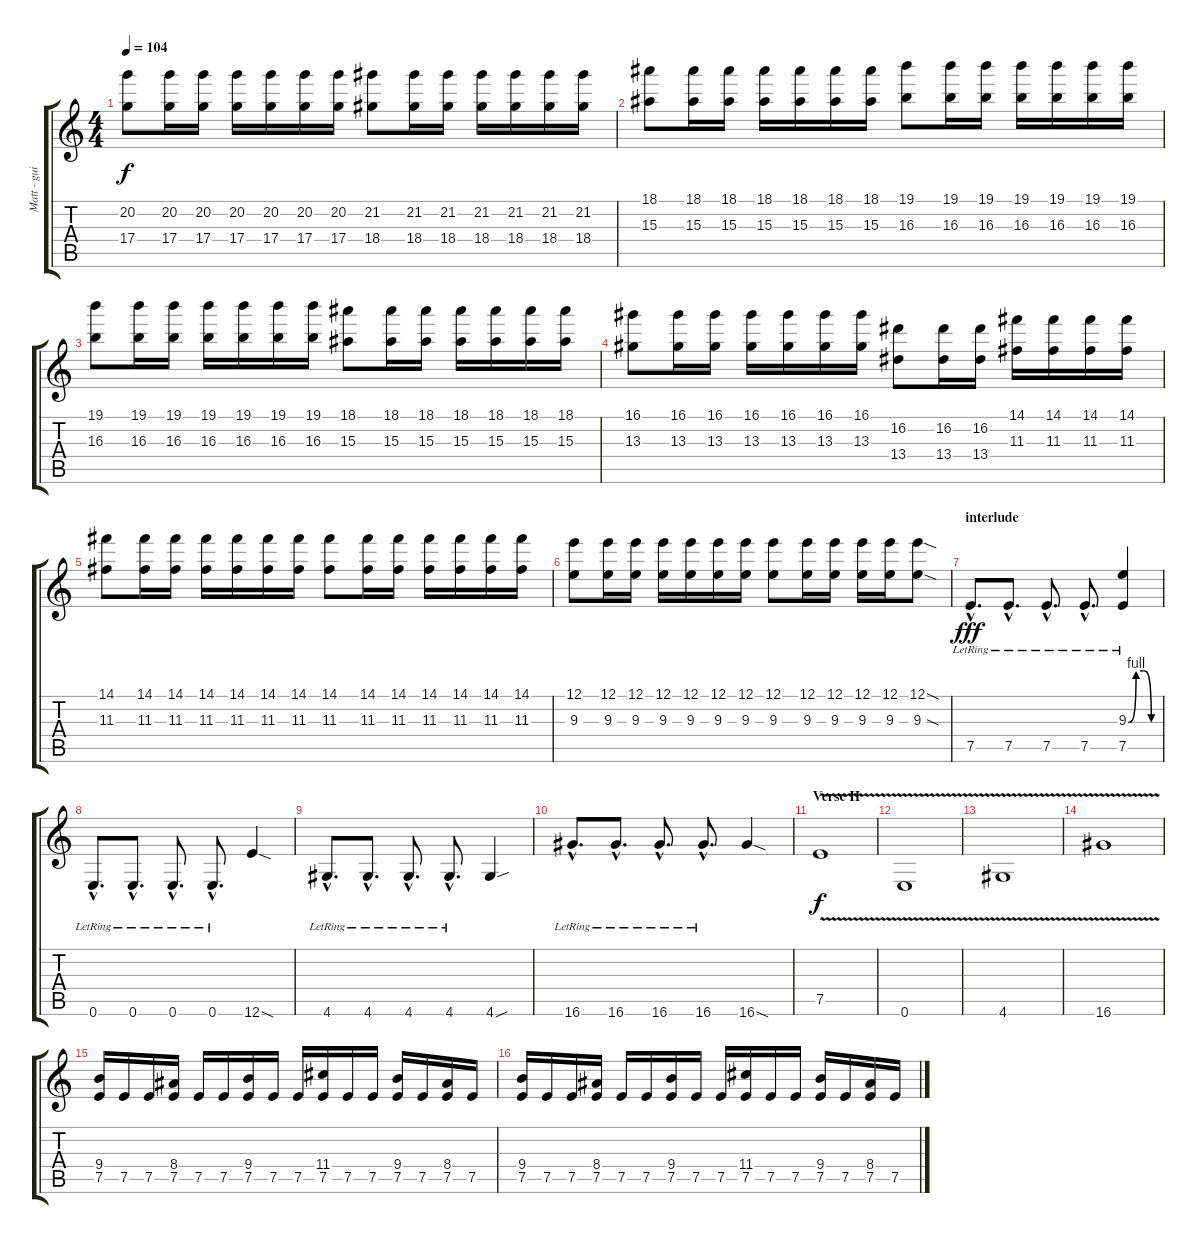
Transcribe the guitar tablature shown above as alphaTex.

\track ("Matt - guitar" "Matt - gui") {instrument overdrivenguitar}
\staff {score tabs}
\tuning (E4 B3 G3 D3 A2 E2) {hide}
\ts (4 4)
\tempo 104
\clef g2
\ks c
(20.2 17.4).8{dy f} (20.2 17.4).16 (20.2 17.4).16 (20.2 17.4).16 (20.2 17.4).16 (20.2 17.4).16 (20.2 17.4).16 (21.2 18.4).8 (21.2 18.4).16 (21.2 18.4).16 (21.2 18.4).16 (21.2 18.4).16 (21.2 18.4).16 (21.2 18.4).16 |
(18.1 15.3).8 (18.1 15.3).16 (18.1 15.3).16 (18.1 15.3).16 (18.1 15.3).16 (18.1 15.3).16 (18.1 15.3).16 (19.1 16.3).8 (19.1 16.3).16 (19.1 16.3).16 (19.1 16.3).16 (19.1 16.3).16 (19.1 16.3).16 (19.1 16.3).16 |
(19.1 16.3).8 (19.1 16.3).16 (19.1 16.3).16 (19.1 16.3).16 (19.1 16.3).16 (19.1 16.3).16 (19.1 16.3).16 (18.1 15.3).8 (18.1 15.3).16 (18.1 15.3).16 (18.1 15.3).16 (18.1 15.3).16 (18.1 15.3).16 (18.1 15.3).16 |
(16.1 13.3).8 (16.1 13.3).16 (16.1 13.3).16 (16.1 13.3).16 (16.1 13.3).16 (16.1 13.3).16 (16.1 13.3).16 (16.2 13.4).8 (16.2 13.4).16 (16.2 13.4).16 (14.1 11.3).16 (14.1 11.3).16 (14.1 11.3).16 (14.1 11.3).16 |
(14.1 11.3).8 (14.1 11.3).16 (14.1 11.3).16 (14.1 11.3).16 (14.1 11.3).16 (14.1 11.3).16 (14.1 11.3).16 (14.1 11.3).8 (14.1 11.3).16 (14.1 11.3).16 (14.1 11.3).16 (14.1 11.3).16 (14.1 11.3).16 (14.1 11.3).16 |
(12.1 9.3).8 (12.1 9.3).16 (12.1 9.3).16 (12.1 9.3).16 (12.1 9.3).16 (12.1 9.3).16 (12.1 9.3).16 (12.1 9.3).8 (12.1 9.3).16 (12.1 9.3).16 (12.1 9.3).16 (12.1 9.3).16 (12.1{sod} 9.3{sod}).8 |
\section ("" "interlude")
7.5{hac lr}.8{d dy fff} 7.5{hac lr}.8{d} 7.5{hac lr}.8{d} 7.5{hac lr}.8{d} (9.3{be (custom 0 0 15 4 30 4 45 0 60 0)} 7.5{lr}).4 |
0.6{hac lr}.8{d} 0.6{hac lr}.8{d} 0.6{hac lr}.8{d} 0.6{hac lr}.8{d} 12.6{sod}.4 |
4.6{hac lr}.8{d} 4.6{hac lr}.8{d} 4.6{hac lr}.8{d} 4.6{hac lr}.8{d} 4.6{sou}.4 |
16.6{hac lr}.8{d} 16.6{hac lr}.8{d} 16.6{hac lr}.8{d} 16.6{hac lr}.8{d} 16.6{sod}.4 |
\section ("" "Verse II")
7.5{v}.1{dy f} |
0.6{v}.1 |
4.6{v}.1 |
16.6{v}.1 |
(9.4 7.5).16 7.5.16 7.5.16 (8.4 7.5).16 7.5.16 7.5.16 (9.4 7.5).16 7.5.16 7.5.16 (11.4 7.5).16 7.5.16 7.5.16 (9.4 7.5).16 7.5.16 (8.4 7.5).16 7.5.16 |
(9.4 7.5).16 7.5.16 7.5.16 (8.4 7.5).16 7.5.16 7.5.16 (9.4 7.5).16 7.5.16 7.5.16 (11.4 7.5).16 7.5.16 7.5.16 (9.4 7.5).16 7.5.16 (8.4 7.5).16 7.5.16
